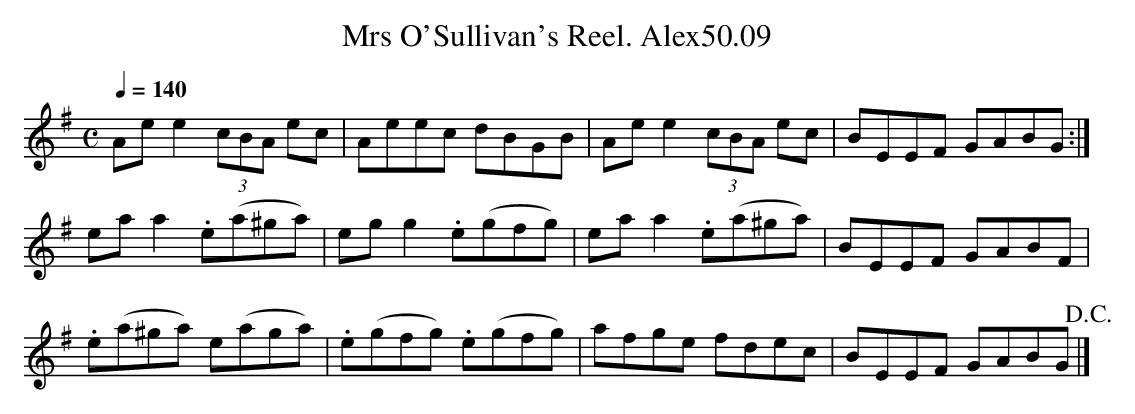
X:1
T:Mrs O'Sullivan's Reel. Alex50.09
M:C
L:1/8
Q:1/4=140
K:Em
Ae e2 (3cBA ec|Aeec dBGB|Ae e2 (3cBA ec|BEEF GABG:|
ea a2 .e(a^ga)|eg g2 .e(gfg)|ea a2 .e(a^ga)|BEEF GABF|
.e(a^ga) e(aga)|.e(gfg) .e(gfg)|afge fdec|BEEF GABG!D.C.!|]
